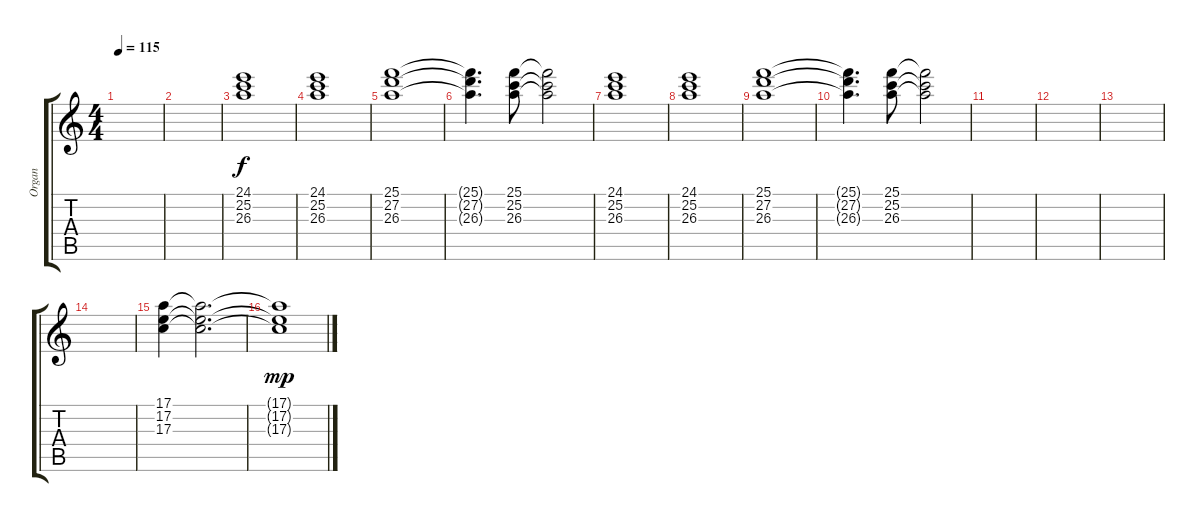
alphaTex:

\track ("Organ" "Organ") {instrument drawbarorgan}
\staff {score tabs}
\tuning (E4 B3 G3 D3 A2 E2) {hide}
\ts (4 4)
\tempo 115
\clef g2
\ks c
|
|
(24.1 25.2 26.3).1 |
(24.1 25.2 26.3).1 |
(25.1 27.2 26.3).1 |
(25.1{t} 27.2{t} 26.3{t}).4{d} (25.1 25.2 26.3).8 (25.1{t} 25.2{t} 26.3{t}).2 |
(24.1 25.2 26.3).1 |
(24.1 25.2 26.3).1 |
(25.1 27.2 26.3).1 |
(25.1{t} 27.2{t} 26.3{t}).4{d} (25.1 25.2 26.3).8 (25.1{t} 25.2{t} 26.3{t}).2 |
|
|
|
|
(17.1 17.2 17.3).4{dy f volume 10} (17.1{t} 17.2{t} 17.3{t}).2{d volume 0} |
(17.1{t} 17.2{t} 17.3{t}).1{dy mp}
